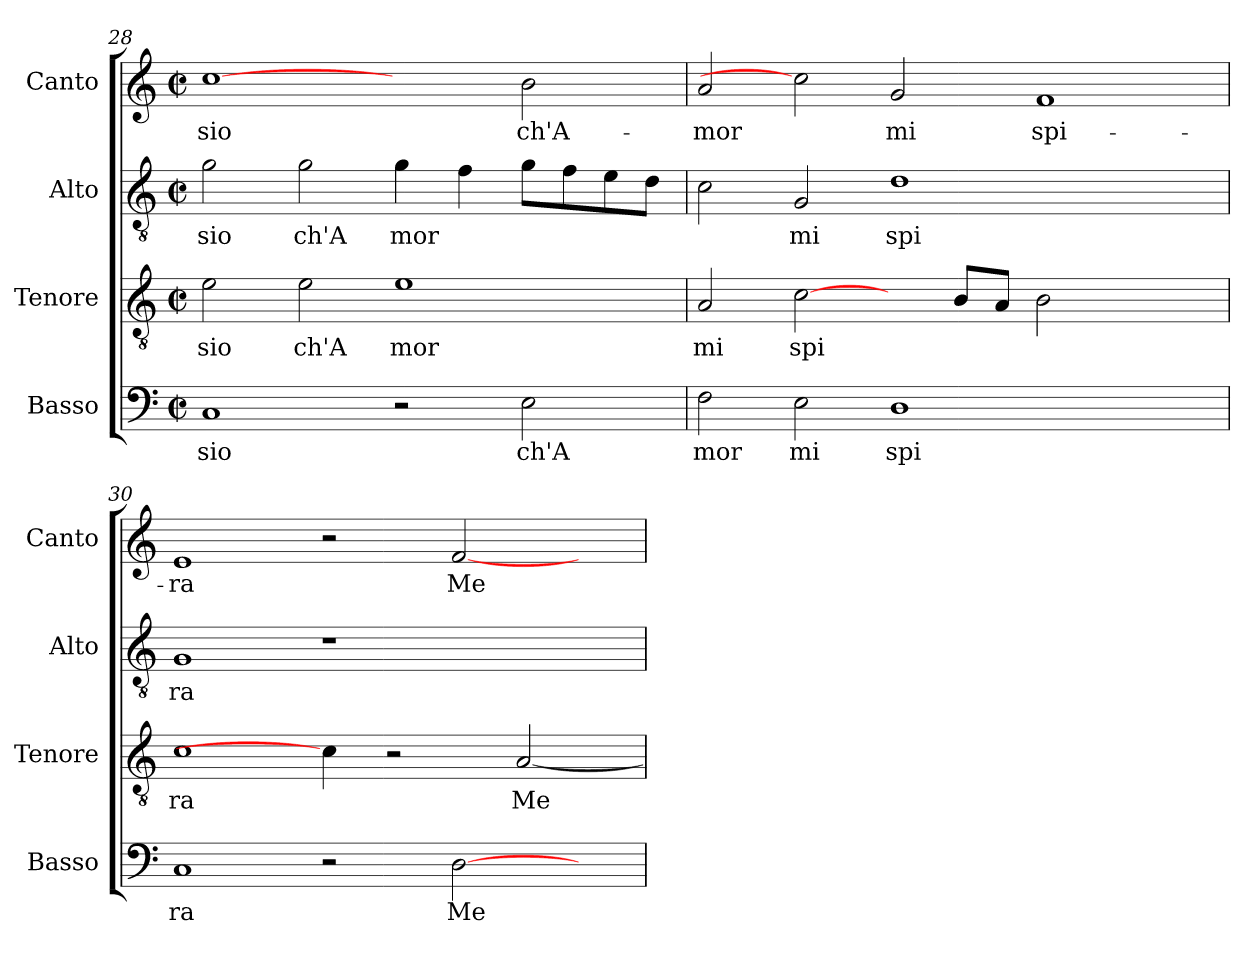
**kern	**text	**kern	**text	**kern	**text	**kern	**text
*part4	*part4	*part3	*part3	*part2	*part2	*part1	*part1
*staff4	*staff4	*staff3	*staff3	*staff2	*staff2	*staff1	*staff1
*I"Basso	*	*I"Tenore	*	*I"Alto	*	*I"Canto	*
*I'Basso	*	*I'Tenore	*	*I'Alto	*	*I'Canto	*
*clefF4	*	*clefGv2	*	*clefGv2	*	*clefG2	*
*k[]	*	*k[]	*	*k[]	*	*k[]	*
*C:	*	*C:	*	*C:	*	*C:	*
*M2/2	*	*M2/2	*	*M2/2	*	*M2/2	*
*met(c|)	*	*met(c|)	*	*met(c|)	*	*met(c|)	*
=28	=28	=28	=28	=28	=28	=28	=28
!	!LO:LY:b:cj	!	!LO:LY:b:cj	!	!LO:LY:b:cj	!	!LO:LY:b:cj
1C	sio	2e\	sio	2g\	sio	[1cc	-sio
!	!	!	!LO:LY:b:cj	!	!LO:LY:b:cj	!	!
.	.	2e\	ch'A	2g\	ch'A	.	.
!	!	!	!LO:LY:b:cj	!	!LO:LY:b:cj	!	!
2r	.	1e	mor	4g\	mor	2ryy	.
!	!	!	!	!	!LO:LY:b:cj	!	!
.	.	.	.	4f\	.	.	.
!	!LO:LY:b:cj	!	!	!	!LO:LY:b:cj	!	!LO:LY:b:cj
2E\	ch'A	.	.	8g\L	.	2b\	ch'A-
!	!	!	!	!	!LO:LY:b:cj	!	!
.	.	.	.	8f\	.	.	.
!	!	!	!	!	!LO:LY:b:cj	!	!
.	.	.	.	8e\	.	.	.
!	!	!	!	!	!LO:LY:b:cj	!	!
.	.	.	.	8d\J	.	.	.
=29	=29	=29	=29	=29	=29	=29	=29
!	!LO:LY:b:cj	!	!LO:LY:b:cj	!	!LO:LY:b:cj	!	!LO:LY:b:cj
2F\	mor	2A/	mi	2c\	.	2a/	-mor
!	!LO:LY:b:cj	!	!LO:LY:b:cj	!	!LO:LY:b:cj	!	!
2E\	mi	[2c\	spi	2G/	mi	2cc]	.
!	!LO:LY:b:cj	!	!	!	!LO:LY:b:cj	!	!LO:LY:b:cj
1D	spi	4ryy	.	1d	spi	2g/	mi
!	!	!	!LO:LY:b:cj	!	!	!	!
.	.	8B/L	.	.	.	.	.
!	!	!	!LO:LY:b:cj	!	!	!	!
.	.	8A/J	.	.	.	.	.
!	!	!	!LO:LY:b:cj	!	!	!	!LO:LY:b:cj
.	.	2B\	.	.	.	1f	spi-
2ryy	.	2ryy	.	2ryy	.	.	.
=30	=30	=30	=30	=30	=30	=30	=30
!	!LO:LY:b:cj	!	!LO:LY:b:cj	!	!LO:LY:b:cj	!	!LO:LY:b:cj
1C	ra	1c	ra	1G	ra	1e	-ra
2r	.	4c\]	.	1r	.	2r	.
.	.	2r	.	.	.	.	.
!	!LO:LY:b:cj	!	!	!	!	!	!LO:LY:b:cj
[>2D\	Me	.	.	.	.	[<2f/	Me-
!	!	!	!LO:LY:b:cj	!	!	!	!
.	.	[<2A/	Me	.	.	.	.
4ryy	.	.	.	4ryy	.	4ryy	.
=	=	=	=	=	=	=	=
*-	*-	*-	*-	*-	*-	*-	*-
